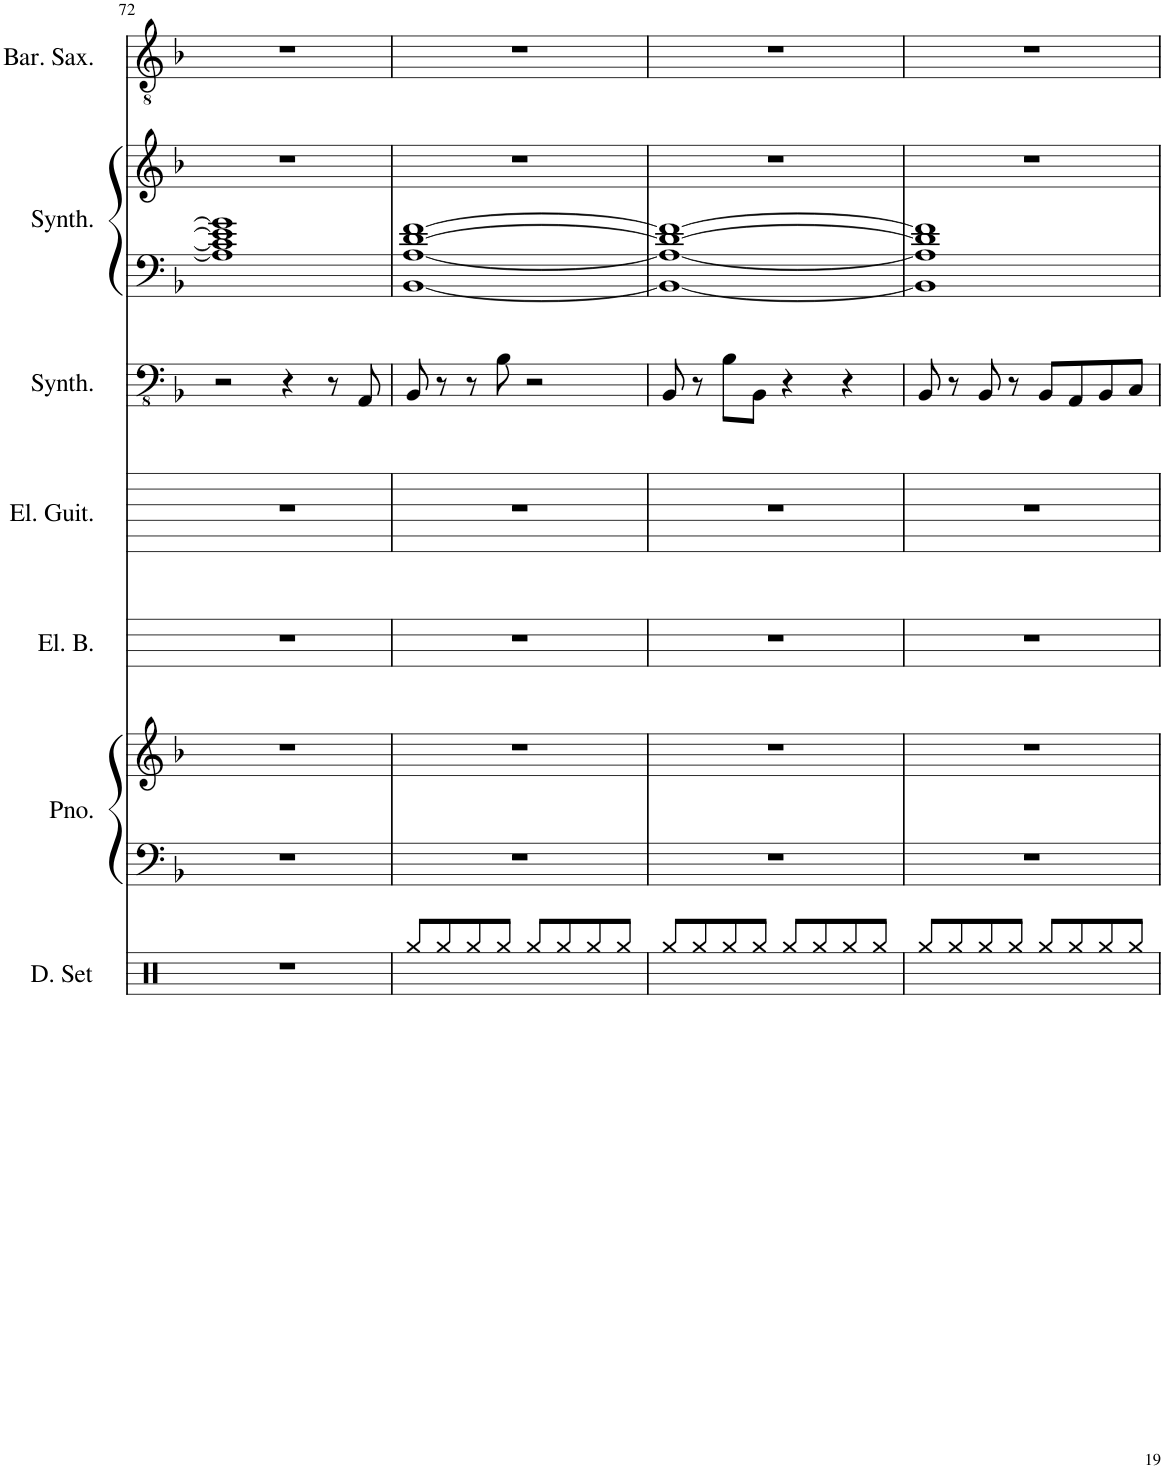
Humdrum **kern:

**kern	**kern	**kern	**kern	**kern	**kern	**kern	**kern	**kern
*part7	*part6	*part6	*part5	*part4	*part3	*part2	*part2	*part1
*staff9	*staff8	*staff7	*staff6	*staff5	*staff4	*staff3	*staff2	*staff1
*I"Drumset	*I"Piano	*	*I"Electric Bass	*I"Electric Guitar	*I"Bass Synthesizer	*I"Sine Synthesizer	*	*I"Baritone Saxophone
*I'D. Set	*I'Pno.	*	*I'El. B.	*I'El. Guit.	*I'Synth.	*I'Synth.	*	*I'Bar. Sax.
!!LO:PB:g=z
*clefX	*clefF4	*clefG2	*	*	*clefFv4	*clefF4	*clefG2	*clefGv2
*	*	*	*Trd7c12	*	*	*	*	*Trd12c21
*k[]	*k[b-]	*k[b-]	*k[b-]	*k[b-]	*k[b-]	*k[b-]	*k[b-]	*k[b-]
*M4/4	*M4/4	*M4/4	*M4/4	*M4/4	*M4/4	*M4/4	*M4/4	*M4/4
=72	=72	=72	=72	=72	=72	=72	=72	=72
1r	1r	1r	1r	1r	2r	1A] 1c] 1e] 1g]	1r	1r
.	.	.	.	.	4r	.	.	.
.	.	.	.	.	8r	.	.	.
.	.	.	.	.	8AAA/	.	.	.
=73	=73	=73	=73	=73	=73	=73	=73	=73
8Rgg/L	1r	1r	1r	1r	8BBB-/	[1BB- [1A [1d [1f	1r	1r
8Rgg/	.	.	.	.	8r	.	.	.
8Rgg/	.	.	.	.	8r	.	.	.
8Rgg/J	.	.	.	.	8BB-\	.	.	.
8Rgg/L	.	.	.	.	2r	.	.	.
8Rgg/	.	.	.	.	.	.	.	.
8Rgg/	.	.	.	.	.	.	.	.
8Rgg/J	.	.	.	.	.	.	.	.
=74	=74	=74	=74	=74	=74	=74	=74	=74
8Rgg/L	1r	1r	1r	1r	8BBB-/	1BB-_ 1A_ 1d_ 1f_	1r	1r
8Rgg/	.	.	.	.	8r	.	.	.
8Rgg/	.	.	.	.	8BB-\L	.	.	.
8Rgg/J	.	.	.	.	8BBB-\J	.	.	.
8Rgg/L	.	.	.	.	4r	.	.	.
8Rgg/	.	.	.	.	.	.	.	.
8Rgg/	.	.	.	.	4r	.	.	.
8Rgg/J	.	.	.	.	.	.	.	.
=75	=75	=75	=75	=75	=75	=75	=75	=75
8Rgg/L	1r	1r	1r	1r	8BBB-/	1BB-] 1A] 1d] 1f]	1r	1r
8Rgg/	.	.	.	.	8r	.	.	.
8Rgg/	.	.	.	.	8BBB-/	.	.	.
8Rgg/J	.	.	.	.	8r	.	.	.
8Rgg/L	.	.	.	.	8BBB-/L	.	.	.
8Rgg/	.	.	.	.	8AAA/	.	.	.
8Rgg/	.	.	.	.	8BBB-/	.	.	.
8Rgg/J	.	.	.	.	8CC/J	.	.	.
=	=	=	=	=	=	=	=	=
*-	*-	*-	*-	*-	*-	*-	*-	*-
